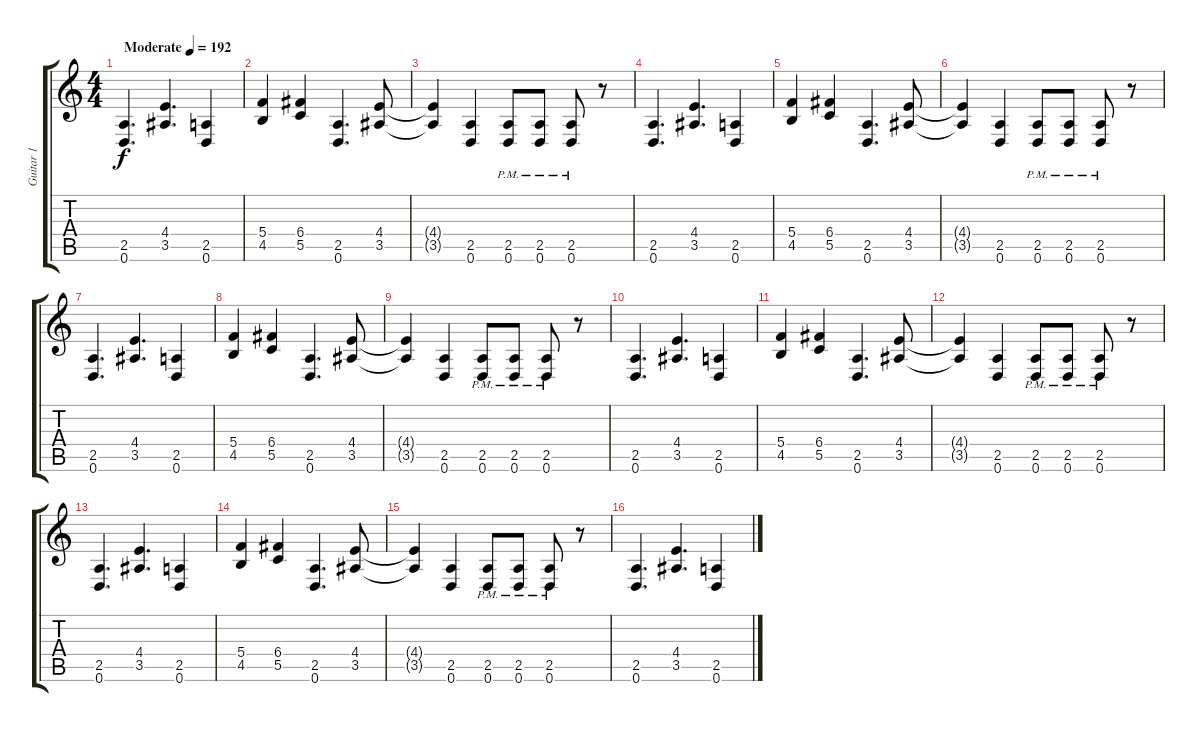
\track ("Guitar 1" "Guitar 1") {instrument distortionguitar}
\staff {score tabs}
\tuning (D4 A3 F3 C3 G2 D2) {hide}
\ts (4 4)
\tempo (192 "Moderate")
\clef g2
\ks c
(2.5 0.6).4{d dy f instrument distortionguitar} (4.4 3.5).4{d} (2.5 0.6).4 |
(5.4 4.5).4 (6.4 5.5).4 (2.5 0.6).4{d} (4.4 3.5).8 |
(4.4{t} 3.5{t}).4 (2.5 0.6).4 (2.5{pm} 0.6{pm}).8 (2.5{pm} 0.6{pm}).8 (2.5{pm} 0.6{pm}).8 r.8 |
(2.5 0.6).4{d} (4.4 3.5).4{d} (2.5 0.6).4 |
(5.4 4.5).4 (6.4 5.5).4 (2.5 0.6).4{d} (4.4 3.5).8 |
(4.4{t} 3.5{t}).4 (2.5 0.6).4 (2.5{pm} 0.6{pm}).8 (2.5{pm} 0.6{pm}).8 (2.5{pm} 0.6{pm}).8 r.8 |
(2.5 0.6).4{d} (4.4 3.5).4{d} (2.5 0.6).4 |
(5.4 4.5).4 (6.4 5.5).4 (2.5 0.6).4{d} (4.4 3.5).8 |
(4.4{t} 3.5{t}).4 (2.5 0.6).4 (2.5{pm} 0.6{pm}).8 (2.5{pm} 0.6{pm}).8 (2.5{pm} 0.6{pm}).8 r.8 |
(2.5 0.6).4{d} (4.4 3.5).4{d} (2.5 0.6).4 |
(5.4 4.5).4 (6.4 5.5).4 (2.5 0.6).4{d} (4.4 3.5).8 |
(4.4{t} 3.5{t}).4 (2.5 0.6).4 (2.5{pm} 0.6{pm}).8 (2.5{pm} 0.6{pm}).8 (2.5{pm} 0.6{pm}).8 r.8 |
(2.5 0.6).4{d} (4.4 3.5).4{d} (2.5 0.6).4 |
(5.4 4.5).4 (6.4 5.5).4 (2.5 0.6).4{d} (4.4 3.5).8 |
(4.4{t} 3.5{t}).4 (2.5 0.6).4 (2.5{pm} 0.6{pm}).8 (2.5{pm} 0.6{pm}).8 (2.5{pm} 0.6{pm}).8 r.8 |
(2.5 0.6).4{d} (4.4 3.5).4{d} (2.5 0.6).4
